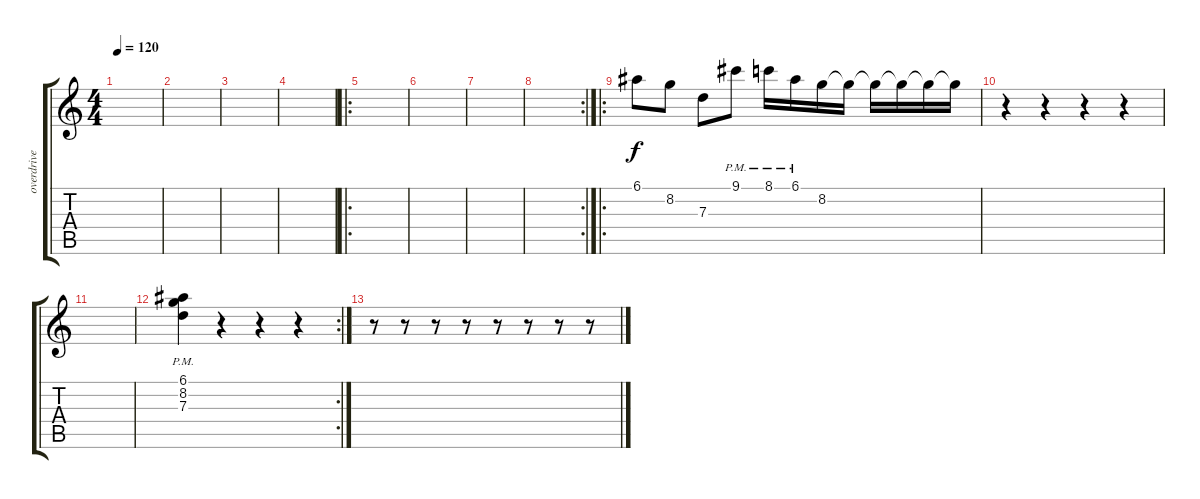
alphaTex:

\track ("overdrive" "overdrive") {instrument overdrivenguitar}
\staff {score tabs}
\tuning (E4 B3 G3 D3 A2 E2) {hide}
\ts (4 4)
\tempo 120
\clef g2
\ks c
|
|
|
|
\ro
|
|
|
\rc 2
|
\ro
6.1.8 8.2.8 7.3.8 9.1{pm}.8 8.1{pm}.16 6.1{pm}.16 8.2.16 8.2{t}.16 8.2{t}.16 8.2{t}.16 8.2{t}.16 8.2{t}.16 |
r.4 r.4 r.4 r.4 |
|
\rc 2
(6.1{pm} 8.2{pm} 7.3{pm}).4 r.4 r.4 r.4 |
r.8 r.8 r.8 r.8 r.8 r.8 r.8 r.8
